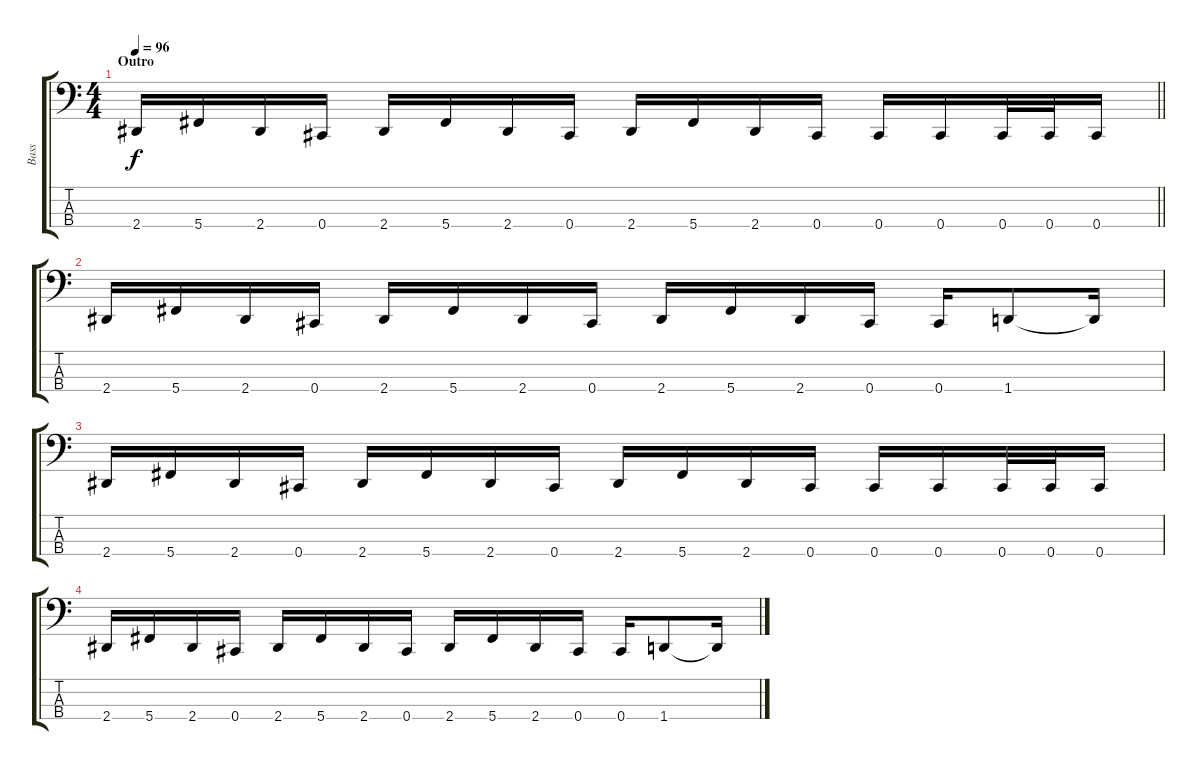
\track ("Bass" "Bass") {instrument electricbassfinger}
\staff {score tabs}
\tuning (Gb2 Db2 Ab1 Db1) {hide}
\ts (4 4)
\section ("" "Outro")
\tempo 96
\clef f4
\barLineRight lightlight
\ks c
2.4.16{dy f} 5.4.16 2.4.16 0.4.16 2.4.16 5.4.16 2.4.16 0.4.16 2.4.16 5.4.16 2.4.16 0.4.16 0.4.16 0.4.16 0.4.32 0.4.32 0.4.16 |
2.4.16 5.4.16 2.4.16 0.4.16 2.4.16 5.4.16 2.4.16 0.4.16 2.4.16 5.4.16 2.4.16 0.4.16 0.4.16 1.4.8 1.4{t}.16 |
2.4.16 5.4.16 2.4.16 0.4.16 2.4.16 5.4.16 2.4.16 0.4.16 2.4.16 5.4.16 2.4.16 0.4.16 0.4.16 0.4.16 0.4.32 0.4.32 0.4.16 |
2.4.16 5.4.16 2.4.16 0.4.16 2.4.16 5.4.16 2.4.16 0.4.16 2.4.16 5.4.16 2.4.16 0.4.16 0.4.16 1.4.8 1.4{t}.16
